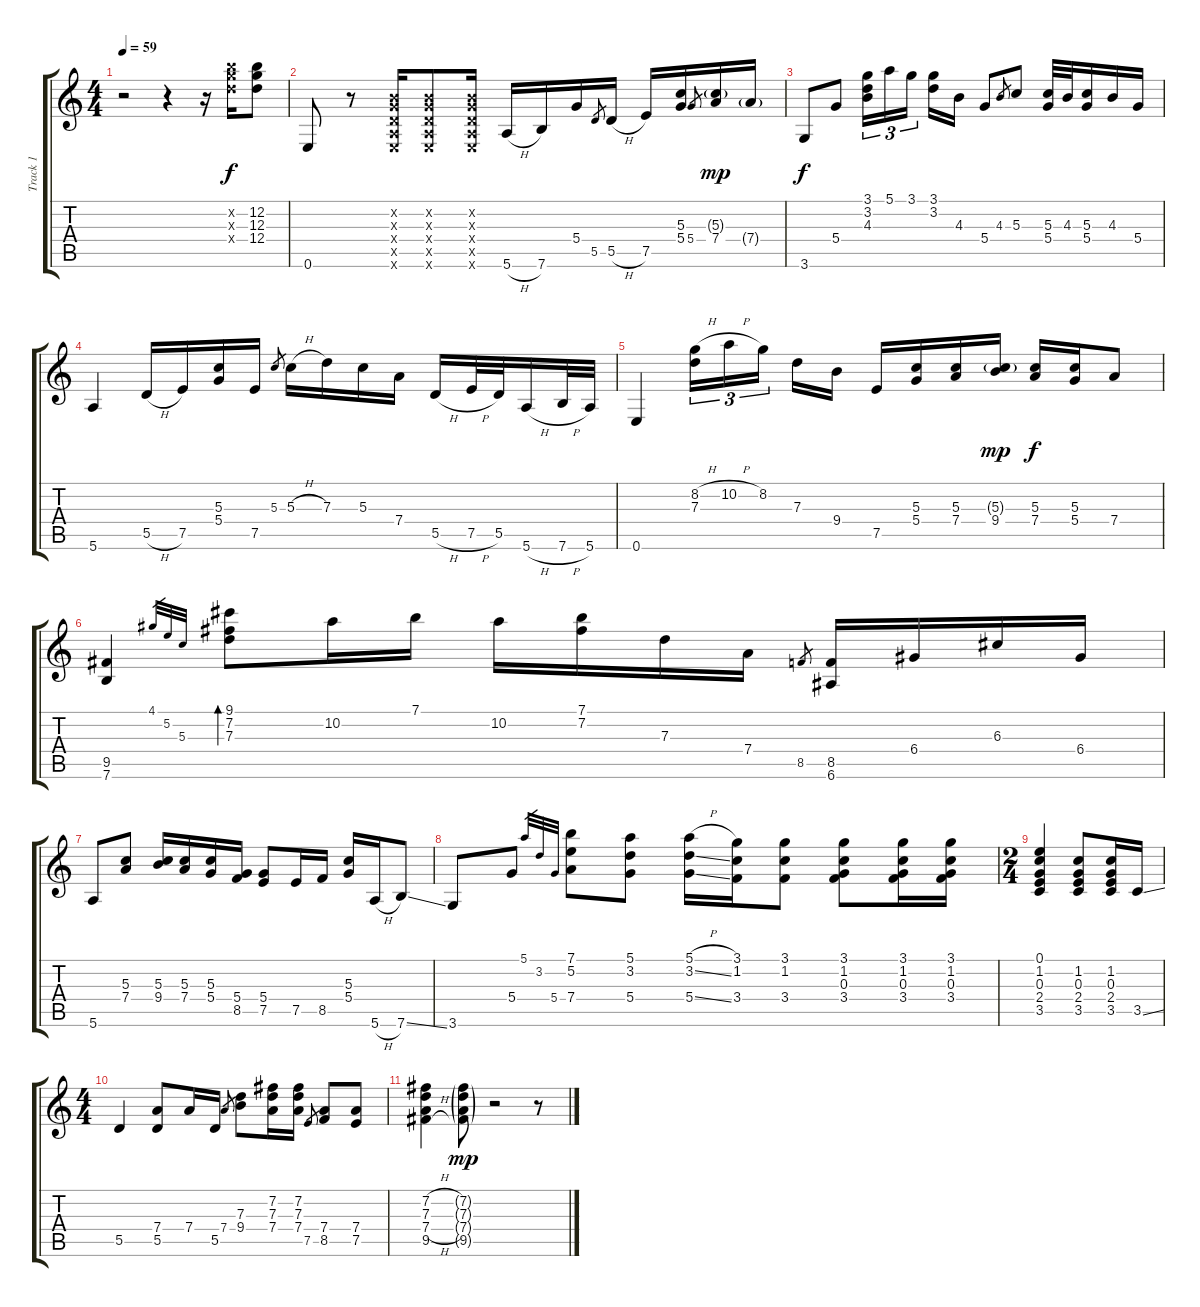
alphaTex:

\track ("Track 1" "Track 1") {instrument electricguitarjazz}
\staff {score tabs}
\tuning (E4 B3 G3 D3 A2 E2) {hide}
\ts (4 4)
\tempo 59
\clef g2
\ks c
r.2{dy f instrument electricguitarjazz} r.4 r.16 (12.2{x} 12.3{x} 12.4{x}).16 (12.2 12.3 12.4).8 |
0.6.8 r.8 (0.2{x} 0.3{x} 0.4{x} 0.5{x} 0.6{x}).16 (0.2{x} 0.3{x} 0.4{x} 0.5{x} 0.6{x}).8 (0.2{x} 0.3{x} 0.4{x} 0.5{x} 0.6{x}).16 5.6{h}.16 7.6.16 5.4.16 5.5.8{gr} 5.5{h}.16 7.5.16 (5.3 5.4).16 5.4.8{gr} (5.3{g} 7.4).16{dy mp} 7.4{g}.16 |
3.6.8{dy f} 5.4.8 (3.1 3.2 4.3).16{tu (3 2)} 5.1.16{tu (3 2)} 3.1.16{tu (3 2)} (3.1 3.2).16 4.3.16 5.4.8 4.3.8{gr} 5.3.8 (5.3 5.4).32 4.3.32 (5.3 5.4).16 4.3.16 5.4.16 |
5.6.4 5.5{h}.16 7.5.16 (5.3 5.4).16 7.5.16 5.3.8{gr} 5.3{h}.16 7.3.16 5.3.16 7.4.16 5.5{h}.16 7.5{h}.32 5.5.32 5.6{h}.16 7.6{h}.32 5.6.32 |
0.6.4 (8.2{h} 7.3).16{tu (3 2)} 10.2{h}.16{tu (3 2)} 8.2.16{tu (3 2)} 7.3.16 9.4.16 7.5.16 (5.3 5.4).16 (5.3 7.4).16 (5.3{g} 9.4).16{dy mp} (5.3 7.4).16{dy f} (5.3 5.4).16 7.4.8 |
(9.5 7.6).4 4.1.32{gr} 5.2.32{gr} 5.3.32{gr} (9.1 7.2 7.3).8{bd 120} 10.2.16 7.1.16 10.2.16 (7.1 7.2).16 7.3.16 7.4.16 8.5.8{gr} (8.5 6.6).16 6.4.16 6.3.16 6.4.16 |
5.6.8 (5.3 7.4).8 (5.3 9.4).16 (5.3 7.4).16 (5.3 5.4).16 (5.4 8.5).16 (5.4 7.5).8 7.5.16 8.5.16 (5.3 5.4).16 5.6{h}.16 7.6{ss}.8 |
3.6.8 5.4.8 5.1.32{gr} 3.2.32{gr} 5.4.32{gr} (7.1 5.2 7.4).8 (5.1 3.2 5.4).8 (5.1{h} 3.2{ss} 5.4{ss}).16 (3.1 1.2 3.4).16 (3.1 1.2 3.4).8 (3.1 1.2 0.3 3.4).8 (3.1 1.2 0.3 3.4).16 (3.1 1.2 0.3 3.4).16 |
\ts (2 4)
(0.1 1.2 0.3 2.4 3.5).4 (1.2 0.3 2.4 3.5).8 (1.2 0.3 2.4 3.5).16 3.5{ss}.16 |
\ts (4 4)
5.5.4 (7.4 5.5).8 7.4.16 5.5.16 7.4.8{gr} (7.3 9.4).8 (7.2 7.3 7.4).16 (7.2 7.3 7.4).16 7.5.8{gr} (7.4 8.5).8 (7.4 7.5).8 |
(7.2{h} 7.3{h} 7.4{h} 9.5{h}).4 (7.2{g} 7.3{g} 7.4{g} 9.5{g}).8{dy mp} r.2 r.8
